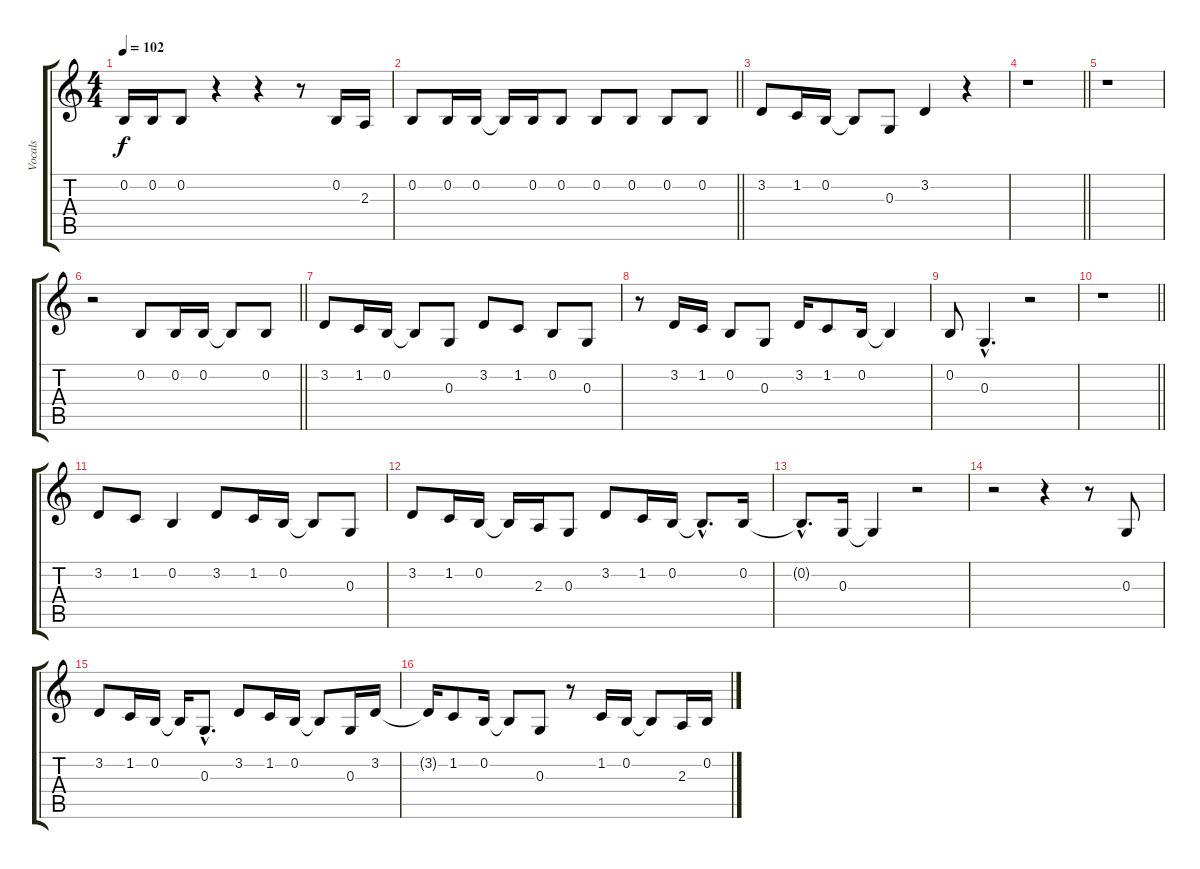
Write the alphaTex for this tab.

\track ("Vocals" "Vocals") {instrument bassoon}
\staff {score tabs}
\tuning (E4 B3 G3 D3 A2 E2) {hide}
\ts (4 4)
\tempo 102
\clef g2
\ks c
0.2.16{dy f} 0.2.16 0.2.8 r.4 r.4 r.8 0.2.16 2.3.16 |
\barLineRight lightlight
0.2.8 0.2.16 0.2.16 0.2{t}.16 0.2.16 0.2.8 0.2.8 0.2.8 0.2.8 0.2.8 |
3.2.8 1.2.16 0.2.16 0.2{t}.8 0.3.8 3.2.4 r.4 |
\barLineRight lightlight
r.1 |
r.1 |
\barLineRight lightlight
r.2 0.2.8 0.2.16 0.2.16 0.2{t}.8 0.2.8 |
3.2.8 1.2.16 0.2.16 0.2{t}.8 0.3.8 3.2.8 1.2.8 0.2.8 0.3.8 |
r.8 3.2.16 1.2.16 0.2.8 0.3.8 3.2.16 1.2.8 0.2.16 0.2{t}.4 |
0.2.8 0.3{hac}.4{d} r.2 |
\barLineRight lightlight
r.1 |
3.2.8 1.2.8 0.2.4 3.2.8 1.2.16 0.2.16 0.2{t}.8 0.3.8 |
3.2.8 1.2.16 0.2.16 0.2{t}.16 2.3.16 0.3.8 3.2.8 1.2.16 0.2.16 0.2{hac t}.8{d} 0.2.16 |
0.2{hac t}.8{d} 0.3.16 0.3{t}.4 r.2 |
r.2 r.4 r.8 0.3.8 |
3.2.8 1.2.16 0.2.16 0.2{t}.16 0.3{hac}.8{d} 3.2.8 1.2.16 0.2.16 0.2{t}.8 0.3.16 3.2.16 |
3.2{t}.16 1.2.8 0.2.16 0.2{t}.8 0.3.8 r.8 1.2.16 0.2.16 0.2{t}.8 2.3.16 0.2.16
